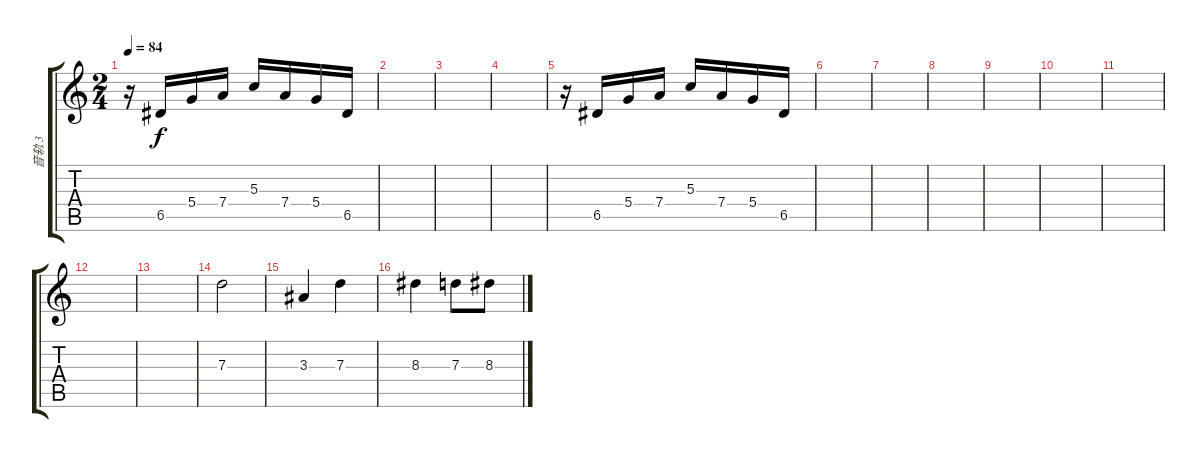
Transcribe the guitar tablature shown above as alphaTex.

\track ("音轨 3" "音轨 3") {instrument acousticbass}
\staff {score tabs}
\tuning (E4 B3 G3 D3 A2 E2) {hide}
\ts (2 4)
\tempo 84
\clef g2
\ks c
r.16{dy f} 6.5.16 5.4.16 7.4.16 5.3.16 7.4.16 5.4.16 6.5.16 |
|
|
|
r.16 6.5.16 5.4.16 7.4.16 5.3.16 7.4.16 5.4.16 6.5.16 |
|
|
|
|
|
|
|
|
7.3.2 |
3.3.4 7.3.4 |
8.3.4 7.3.8 8.3.8
